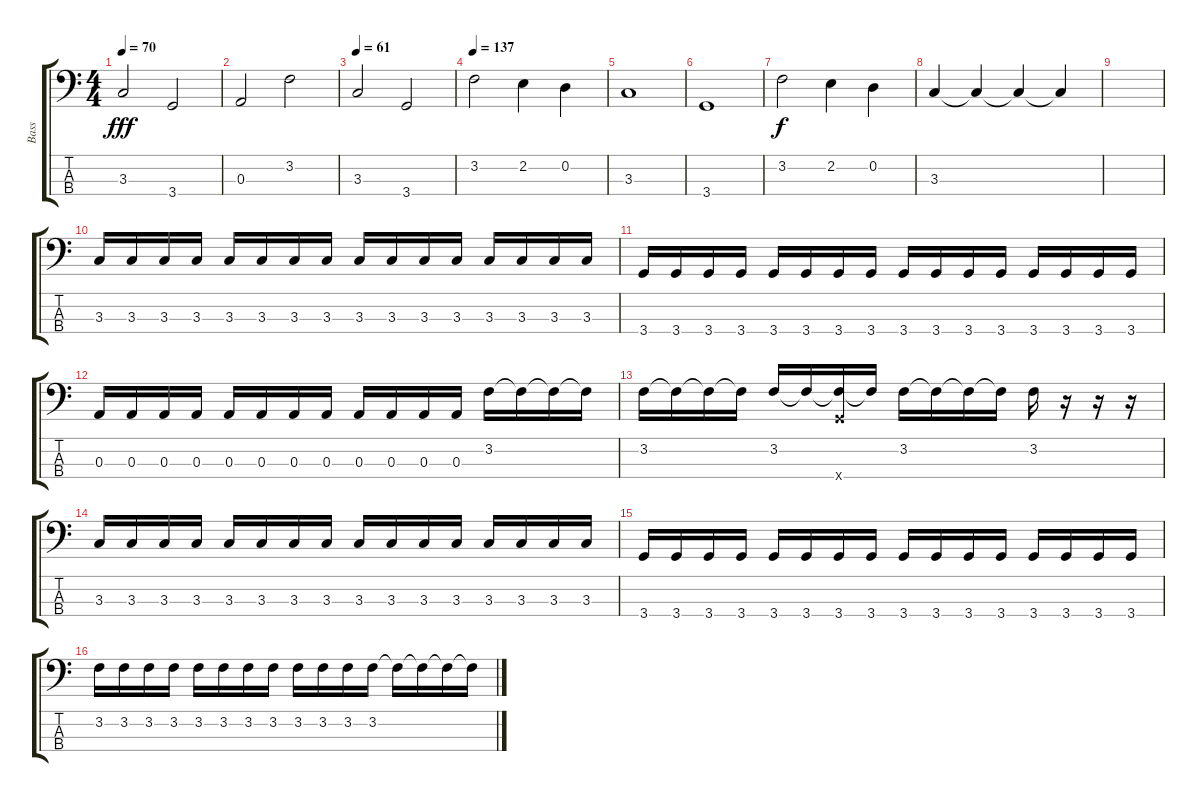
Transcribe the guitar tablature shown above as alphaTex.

\track ("Bass" "Bass") {instrument electricbasspick}
\staff {score tabs}
\tuning (G2 D2 A1 E1) {hide}
\ts (4 4)
\tempo 70
\clef f4
\ks c
3.3.2{dy fff} 3.4.2 |
0.3.2 3.2.2 |
\tempo 61
3.3.2 3.4.2 |
\tempo 137
3.2.2 2.2.4 0.2.4 |
3.3.1 |
3.4.1 |
3.2.2{dy f} 2.2.4 0.2.4 |
3.3.4 3.3{t}.4 3.3{t}.4 3.3{t}.4 |
|
3.3.16 3.3.16 3.3.16 3.3.16 3.3.16 3.3.16 3.3.16 3.3.16 3.3.16 3.3.16 3.3.16 3.3.16 3.3.16 3.3.16 3.3.16 3.3.16 |
3.4.16 3.4.16 3.4.16 3.4.16 3.4.16 3.4.16 3.4.16 3.4.16 3.4.16 3.4.16 3.4.16 3.4.16 3.4.16 3.4.16 3.4.16 3.4.16 |
0.3.16 0.3.16 0.3.16 0.3.16 0.3.16 0.3.16 0.3.16 0.3.16 0.3.16 0.3.16 0.3.16 0.3.16 3.2.16 3.2{t}.16 3.2{t}.16 3.2{t}.16 |
3.2.16 3.2{t}.16 3.2{t}.16 3.2{t}.16 3.2.16 3.2{t}.16 (3.2{t} 3.4{x}).16 3.2{t}.16 3.2.16 3.2{t}.16 3.2{t}.16 3.2{t}.16 3.2.16 r.16 r.16 r.16 |
3.3.16 3.3.16 3.3.16 3.3.16 3.3.16 3.3.16 3.3.16 3.3.16 3.3.16 3.3.16 3.3.16 3.3.16 3.3.16 3.3.16 3.3.16 3.3.16 |
3.4.16 3.4.16 3.4.16 3.4.16 3.4.16 3.4.16 3.4.16 3.4.16 3.4.16 3.4.16 3.4.16 3.4.16 3.4.16 3.4.16 3.4.16 3.4.16 |
3.2.16 3.2.16 3.2.16 3.2.16 3.2.16 3.2.16 3.2.16 3.2.16 3.2.16 3.2.16 3.2.16 3.2.16 3.2{t}.16 3.2{t}.16 3.2{t}.16 3.2{t}.16
